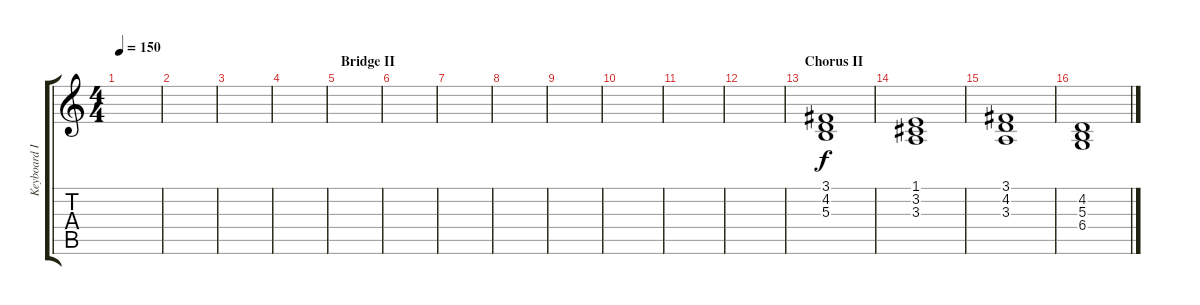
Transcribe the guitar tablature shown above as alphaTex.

\track ("Keyboard III" "Keyboard I") {instrument stringensemble1}
\staff {score tabs}
\tuning (Eb4 Bb3 Gb3 Db3 Ab2 Eb2) {hide}
\ts (4 4)
\tempo 150
\clef g2
\ks c
|
|
|
|
\section ("" "Bridge II")
|
|
|
|
|
|
|
|
\section ("" "Chorus II")
(3.1 4.2 5.3).1 |
(1.1 3.2 3.3).1 |
(3.1 4.2 3.3).1 |
(4.2 5.3 6.4).1
